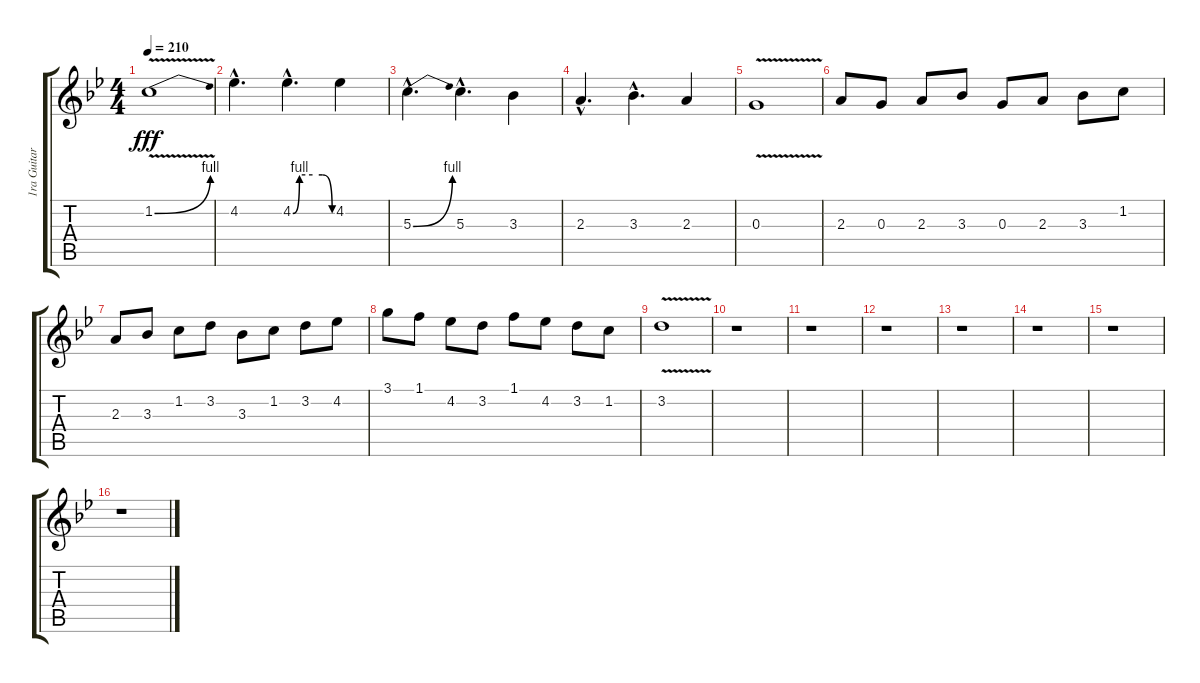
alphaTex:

\track ("1ra Guitarra" "1ra Guitar") {instrument overdrivenguitar}
\staff {score tabs}
\tuning (E4 B3 G3 D3 A2 E2) {hide}
\ts (4 4)
\tempo 210
\clef g2
\ks gminor
1.2{be (bend 0 0 60 4) v}.1{dy fff} |
4.2{hac}.4{d} 4.2{be (custom 0 0 10 4 30 4 45 4 60 0) hac}.4{d} 4.2.4 |
5.3{be (bend 0 0 60 4) hac}.4{d} 5.3{hac}.4{d} 3.3.4 |
2.3{hac}.4{d} 3.3{hac}.4{d} 2.3.4 |
0.3{v}.1 |
2.3.8 0.3.8 2.3.8 3.3.8 0.3.8 2.3.8 3.3.8 1.2.8 |
2.3.8 3.3.8 1.2.8 3.2.8 3.3.8 1.2.8 3.2.8 4.2.8 |
3.1.8 1.1.8 4.2.8 3.2.8 1.1.8 4.2.8 3.2.8 1.2.8 |
3.2{v}.1 |
r.1 |
r.1 |
r.1 |
r.1 |
r.1 |
r.1 |
r.1
